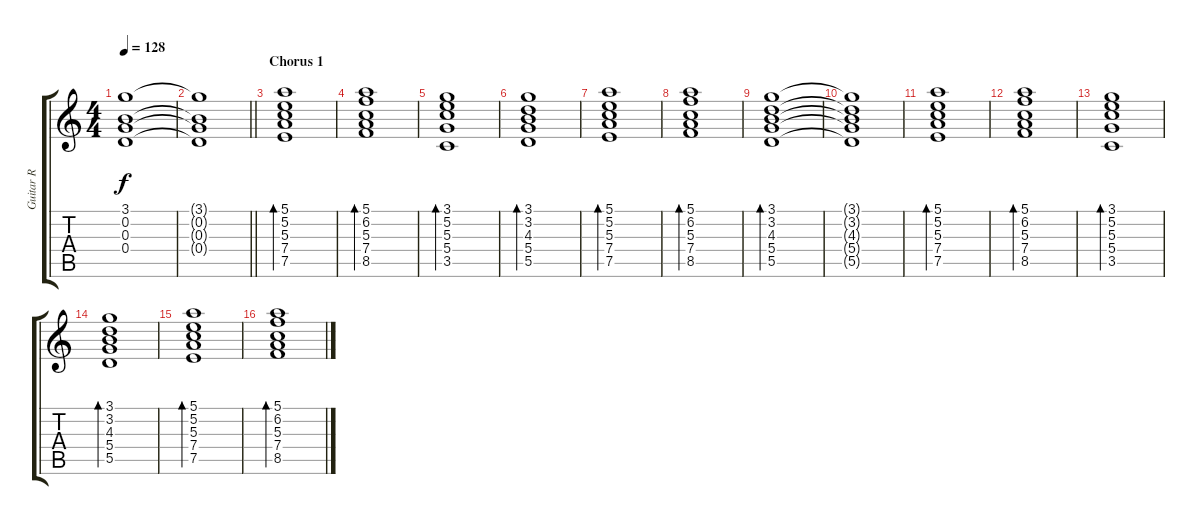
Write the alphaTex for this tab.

\track ("Guitar R" "Guitar R") {instrument acousticguitarnylon}
\staff {score tabs}
\tuning (E4 B3 G3 D3 A2 D2) {hide}
\ts (4 4)
\tempo 128
\clef g2
\ks c
(3.1{t} 0.2{t} 0.3{t} 0.4{t}).1{dy f} |
\barLineRight lightlight
(3.1{t} 0.2{t} 0.3{t} 0.4{t}).1 |
\section ("" "Chorus 1")
(5.1 5.2 5.3 7.4 7.5).1{bd 60} |
(5.1 6.2 5.3 7.4 8.5).1{bd 60} |
(3.1 5.2 5.3 5.4 3.5).1{bd 60} |
(3.1 3.2 4.3 5.4 5.5).1{bd 60} |
(5.1 5.2 5.3 7.4 7.5).1{bd 60} |
(5.1 6.2 5.3 7.4 8.5).1{bd 60} |
(3.1 3.2 4.3 5.4 5.5).1{bd 60} |
(3.1{t} 3.2{t} 4.3{t} 5.4{t} 5.5{t}).1 |
(5.1 5.2 5.3 7.4 7.5).1{bd 60} |
(5.1 6.2 5.3 7.4 8.5).1{bd 60} |
(3.1 5.2 5.3 5.4 3.5).1{bd 60} |
(3.1 3.2 4.3 5.4 5.5).1{bd 60} |
(5.1 5.2 5.3 7.4 7.5).1{bd 60} |
(5.1 6.2 5.3 7.4 8.5).1{bd 60}
